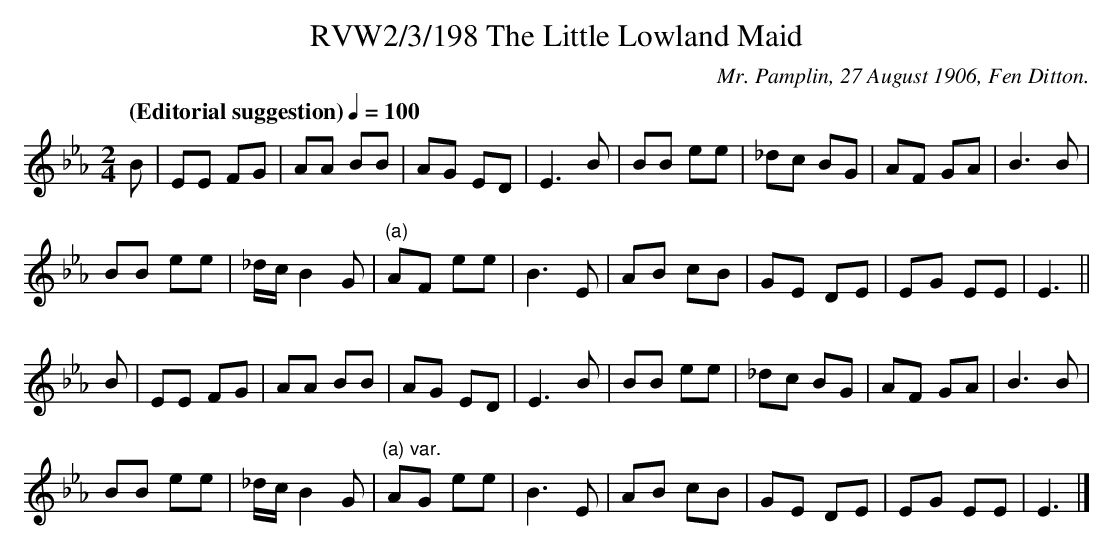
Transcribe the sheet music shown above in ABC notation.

X:1
T:RVW2/3/198 The Little Lowland Maid
C:Mr. Pamplin, 27 August 1906, Fen Ditton.
L:1/8
Q: "(Editorial suggestion)" 1/4=100
M:2/4
K:Eb
B| EE FG | AA BB | AG ED | E3 B | BB ee | _dc BG | AF GA | B3 B | $
BB ee | _d/2c/2 B2 G | "^(a)" AF ee | B3 E | AB cB | GE DE | EG EE | E3 ||$
B| EE FG | AA BB | AG ED | E3 B | BB ee | _dc BG | AF GA | B3 B | $
BB ee | _d/2c/2 B2 G | "^(a) var." AG ee | B3 E | AB cB | GE DE | EG EE | E3 |]
